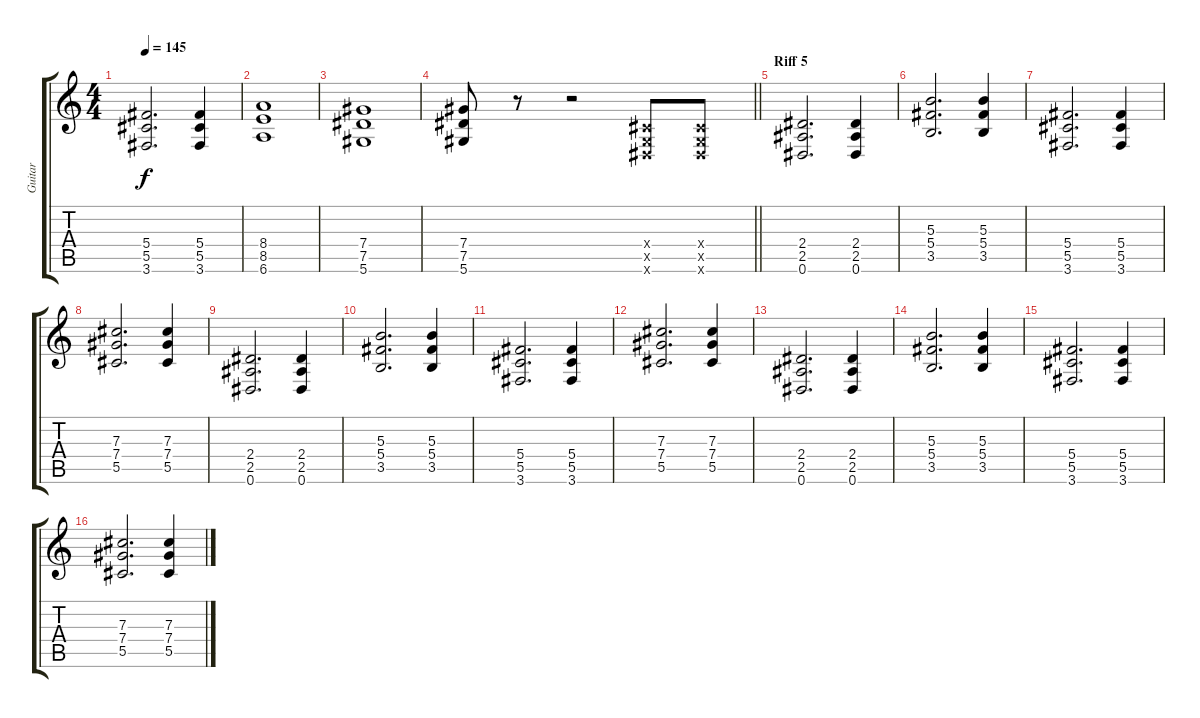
\track ("Guitar" "Guitar") {instrument distortionguitar}
\staff {score tabs}
\tuning (Eb4 Bb3 Gb3 Db3 Ab2 Eb2) {hide}
\ts (4 4)
\tempo 145
\clef g2
\ks c
(5.4 5.5 3.6).2{d dy f} (5.4 5.5 3.6).4 |
(8.4 8.5 6.6).1 |
(7.4 7.5 5.6).1 |
\barLineRight lightlight
(7.4 7.5 5.6).8 r.8 r.2 (0.4{x} 0.5{x} 0.6{x}).8 (0.4{x} 0.5{x} 0.6{x}).8 |
\section ("" "Riff 5")
(2.4 2.5 0.6).2{d} (2.4 2.5 0.6).4 |
(5.3 5.4 3.5).2{d} (5.3 5.4 3.5).4 |
(5.4 5.5 3.6).2{d} (5.4 5.5 3.6).4 |
(7.3 7.4 5.5).2{d} (7.3 7.4 5.5).4 |
(2.4 2.5 0.6).2{d} (2.4 2.5 0.6).4 |
(5.3 5.4 3.5).2{d} (5.3 5.4 3.5).4 |
(5.4 5.5 3.6).2{d} (5.4 5.5 3.6).4 |
(7.3 7.4 5.5).2{d} (7.3 7.4 5.5).4 |
(2.4 2.5 0.6).2{d} (2.4 2.5 0.6).4 |
(5.3 5.4 3.5).2{d} (5.3 5.4 3.5).4 |
(5.4 5.5 3.6).2{d} (5.4 5.5 3.6).4 |
(7.3 7.4 5.5).2{d} (7.3 7.4 5.5).4
